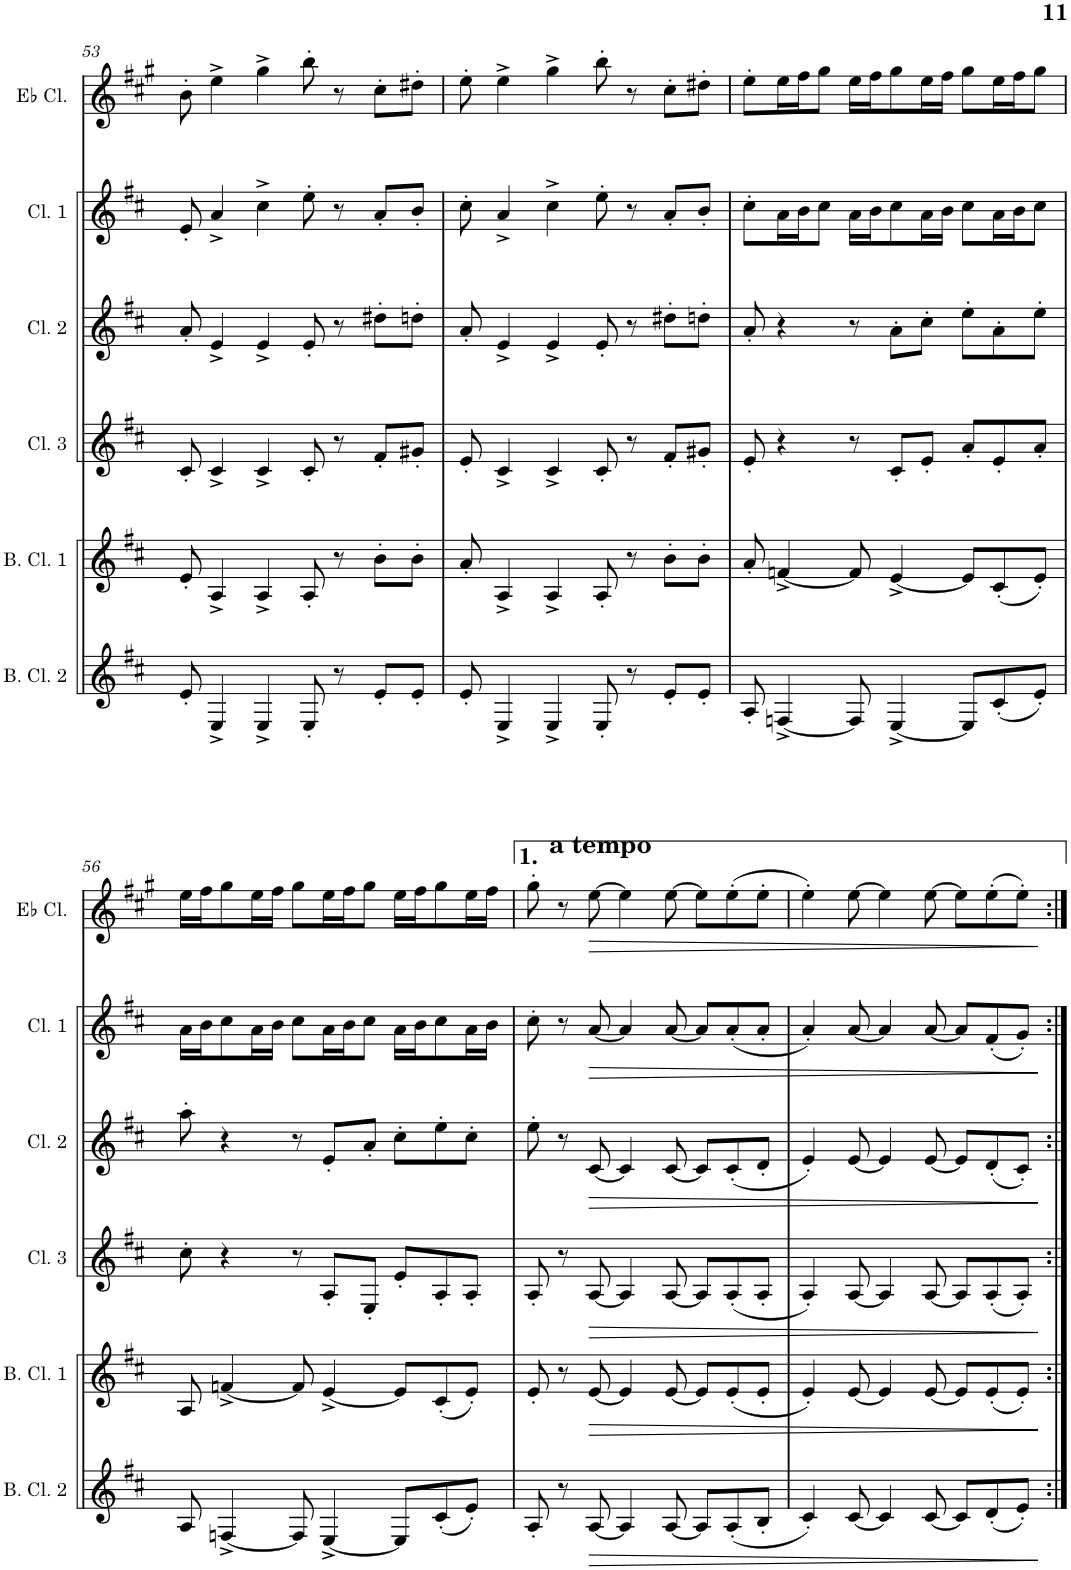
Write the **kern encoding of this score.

**kern	**dynam	**kern	**dynam	**kern	**dynam	**kern	**dynam	**kern	**dynam	**kern	**dynam
*part6	*part6	*part5	*part5	*part4	*part4	*part3	*part3	*part2	*part2	*part1	*part1
*staff6	*staff6	*staff5	*staff5	*staff4	*staff4	*staff3	*staff3	*staff2	*staff2	*staff1	*staff1
*I"Bass Clarinet 2	*	*I"Bass Clarinet 1	*	*I"Clarinet 3	*	*I"Clarinet 2	*	*I"Clarinet 1	*	*I"Clarinet in Eb	*
*I'B. Cl. 2	*	*I'B. Cl. 1	*	*I'Cl. 3	*	*I'Cl. 2	*	*I'Cl. 1	*	*	*
!!LO:PB:g=z
*clefG2	*	*clefG2	*	*clefG2	*	*clefG2	*	*clefG2	*	*clefG2	*
*Trd8c14	*	*Trd8c14	*	*Trd1c2	*	*Trd1c2	*	*Trd1c2	*	*Trd-2c-3	*
*k[f#c#]	*	*k[f#c#]	*	*k[f#c#]	*	*k[f#c#]	*	*k[f#c#]	*	*k[f#c#g#]	*
*M9/8	*	*M9/8	*	*M9/8	*	*M9/8	*	*M9/8	*	*M9/8	*
=53	=53	=53	=53	=53	=53	=53	=53	=53	=53	=53	=53
8e'/	.	8e'/	.	8c#'/	.	8a'/	.	8e'/	.	8b'\	.
4E^/	.	4A^/	.	4c#^/	.	4e^/	.	4a^/	.	4ee^\	.
4E^/	.	4A^/	.	4c#^/	.	4e^/	.	4cc#^\	.	4gg#^\	.
8E'/	.	8A'/	.	8c#'/	.	8e'/	.	8ee'\	.	8bb'\	.
8r	.	8r	.	8r	.	8r	.	8r	.	8r	.
8e'/L	.	8b'\L	.	8f#'/L	.	8dd#X'\L	.	8a'/L	.	8cc#'\L	.
8e'/J	.	8b'\J	.	8g#X'/J	.	8ddn'\J	.	8b'/J	.	8dd#X'\J	.
=54	=54	=54	=54	=54	=54	=54	=54	=54	=54	=54	=54
8e'/	.	8a'/	.	8e'/	.	8a'/	.	8cc#'\	.	8ee'\	.
4E^/	.	4A^/	.	4c#^/	.	4e^/	.	4a^/	.	4ee^\	.
4E^/	.	4A^/	.	4c#^/	.	4e^/	.	4cc#^\	.	4gg#^\	.
8E'/	.	8A'/	.	8c#'/	.	8e'/	.	8ee'\	.	8bb'\	.
8r	.	8r	.	8r	.	8r	.	8r	.	8r	.
8e'/L	.	8b'\L	.	8f#'/L	.	8dd#X'\L	.	8a'/L	.	8cc#'\L	.
8e'/J	.	8b'\J	.	8g#X'/J	.	8ddn'\J	.	8b'/J	.	8dd#X'\J	.
=55	=55	=55	=55	=55	=55	=55	=55	=55	=55	=55	=55
8A'/	.	8a'/	.	8e'/	.	8a'/	.	8cc#'\L	.	8ee'\L	.
[4Fn^/	.	[4fn^/	.	4r	.	4r	.	16a\L	.	16ee\L	.
.	.	.	.	.	.	.	.	16b\J	.	16ff#\J	.
.	.	.	.	.	.	.	.	8cc#\J	.	8gg#\J	.
8F/]	.	8f/]	.	8r	.	8r	.	16a\LL	.	16ee\LL	.
.	.	.	.	.	.	.	.	16b\J	.	16ff#\J	.
[4E^/	.	[4e^/	.	8c#'/L	.	8a'\L	.	8cc#\	.	8gg#\	.
.	.	.	.	8e'/J	.	8cc#'\J	.	16a\L	.	16ee\L	.
.	.	.	.	.	.	.	.	16b\JJ	.	16ff#\JJ	.
8E/L]	.	8e/L]	.	8a'/L	.	8ee'\L	.	8cc#\L	.	8gg#\L	.
(8c#'/	.	(8c#'/	.	8e'/	.	8a'\	.	16a\L	.	16ee\L	.
.	.	.	.	.	.	.	.	16b\J	.	16ff#\J	.
8e'/J)	.	8e'/J)	.	8a'/J	.	8ee'\J	.	8cc#\J	.	8gg#\J	.
!!LO:LB:g=z
=56	=56	=56	=56	=56	=56	=56	=56	=56	=56	=56	=56
8A/	.	8A/	.	8cc#'\	.	8aa'\	.	16a\LL	.	16ee\LL	.
.	.	.	.	.	.	.	.	16b\J	.	16ff#\J	.
[4Fn^/	.	[4fn^/	.	4r	.	4r	.	8cc#\	.	8gg#\	.
.	.	.	.	.	.	.	.	16a\L	.	16ee\L	.
.	.	.	.	.	.	.	.	16b\JJ	.	16ff#\JJ	.
8F/]	.	8f/]	.	8r	.	8r	.	8cc#\L	.	8gg#\L	.
[4E^/	.	[4e^/	.	8A'/L	.	8e'/L	.	16a\L	.	16ee\L	.
.	.	.	.	.	.	.	.	16b\J	.	16ff#\J	.
.	.	.	.	8E'/J	.	8a'/J	.	8cc#\J	.	8gg#\J	.
8E/L]	.	8e/L]	.	8e'/L	.	8cc#'\L	.	16a\LL	.	16ee\LL	.
.	.	.	.	.	.	.	.	16b\J	.	16ff#\J	.
(8c#'/	.	(8c#'/	.	8A'/	.	8ee'\	.	8cc#\	.	8gg#\	.
8e'/J)	.	8e'/J)	.	8A'/J	.	8cc#'\J	.	16a\L	.	16ee\L	.
.	.	.	.	.	.	.	.	16b\JJ	.	16ff#\JJ	.
=57	=57	=57	=57	=57	=57	=57	=57	=57	=57	=57	=57
!	!	!	!	!	!	!	!	!	!	!LO:TX:a:B:t=a tempo	!
8A'/	.	8e'/	.	8A'/	.	8ee'\	.	8cc#'\	.	8gg#'\	.
8r	.	8r	.	8r	.	8r	.	8r	.	8r	.
!	!LO:HP:b	!	!LO:HP:b	!	!LO:HP:b	!	!LO:HP:b	!	!LO:HP:b	!	!LO:HP:b
[8A/	>	[8e/	>	[8A/	>	[8c#/	>	[8a/	>	[8ee\	>
4A/]	.	4e/]	.	4A/]	.	4c#/]	.	4a/]	.	4ee\]	.
[8A/	.	[8e/	.	[8A/	.	[8c#/	.	[8a/	.	[8ee\	.
8A/L]	.	8e/L]	.	8A/L]	.	8c#/L]	.	8a/L]	.	8ee\L]	.
(8A'/	.	(8e'/	.	(8A'/	.	(8c#'/	.	(8a'/	.	(8ee'\	.
8B'/J	.	8e'/J	.	8A'/J	.	8d'/J	.	8a'/J	.	8ee'\J	.
=58	=58	=58	=58	=58	=58	=58	=58	=58	=58	=58	=58
4c#'/)	.	4e'/)	.	4A'/)	.	4e'/)	.	4a'/)	.	4ee'\)	.
[8c#/	.	[8e/	.	[8A/	.	[8e/	.	[8a/	.	[8ee\	.
4c#/]	.	4e/]	.	4A/]	.	4e/]	.	4a/]	.	4ee\]	.
[8c#/	.	[8e/	.	[8A/	.	[8e/	.	[8a/	.	[8ee\	.
8c#/L]	.	8e/L]	.	8A/L]	.	8e/L]	.	8a/L]	.	8ee\L]	.
(8d'/	.	(8e'/	.	(8A'/	.	(8d'/	.	(8f#'/	.	(8ee'\	.
8e'/J)	.	8e'/J)	.	8A'/J)	.	8c#'/J)	.	8g'/J)	.	8ee'\J)	.
.	]	.	]	.	]	.	]	.	]	.	]
=:|!	=:|!	=:|!	=:|!	=:|!	=:|!	=:|!	=:|!	=:|!	=:|!	=:|!	=:|!
*-	*-	*-	*-	*-	*-	*-	*-	*-	*-	*-	*-
